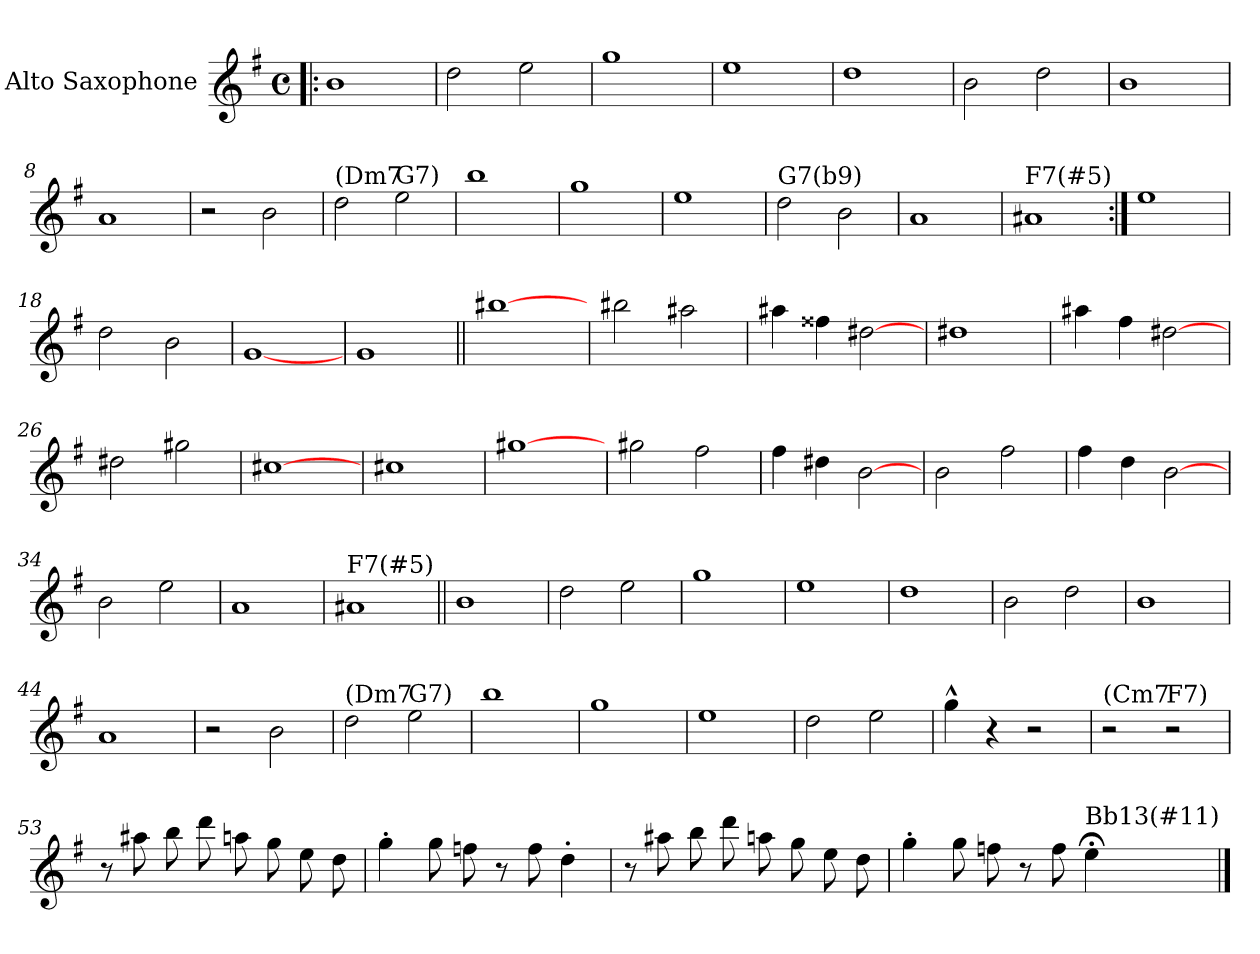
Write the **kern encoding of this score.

**kern
*part1
*staff1
*I"Alto Saxophone
*I'A. Sax.
*clefG2
*ITrd5c9
*k[b-e-]
*B-:
*M4/4
*met(c)
=1!|:
1d
=2
2f
2g
=3
1b-
=4
1g
=5
1f
=6
2d
2f
=7
1d
=8
1c
=9
2r
2d
=10
!LO:TX:a:t=(Dm7
2f
!LO:TX:a:t=G7)
2g
=11
1dd
=12
1b-
=13
1g
=14
!LO:TX:a:t=G7(b9)
2f
2d
=15
1c
=16
!LO:TX:a:t=F7(#5)
1c#
=17:|!
1g
=18
2f
2d
=19
[1B-
=20
1B-
=21||
[1dd#
=22
2dd#
2cc#
=23
4cc#
4a#
[2f#
=24
1f#
=25
4cc#
4a
[2f#
=26
2f#
2b
=27
[1e
=28
1e
=29
[1b
=30
2b
2a
=31
4a
4f#
[2d
=32
2d
2a
=33
4a
4f
[2d
=34
2d
2g
=35
1c
=36
!LO:TX:a:t=F7(#5)
1c#
=37||
1d
=38
2f
2g
=39
1b-
=40
1g
=41
1f
=42
2d
2f
=43
1d
=44
1c
=45
2r
2d
=46
!LO:TX:a:t=(Dm7
2f
!LO:TX:a:t=G7)
2g
=47
1dd
=48
1b-
=49
1g
=50
2f
2g
=51
4b-^^
4r
2r
=52
!LO:TX:a:t=(Cm7
2r
!LO:TX:a:t=F7)
2r
=53
8r
8cc#
8ddL
8ff
8ccL
8b-
8g
8f
=54
4b-'
8b-L
8a-
8r
8a-
4f'
=55
8r
8cc#
8ddL
8ff
8ccL
8b-
8g
8f
=56
4b-'
8b-L
8a-
8r
8a-
!LO:TX:a:t=Bb13(#11)
4g;
==
*-
